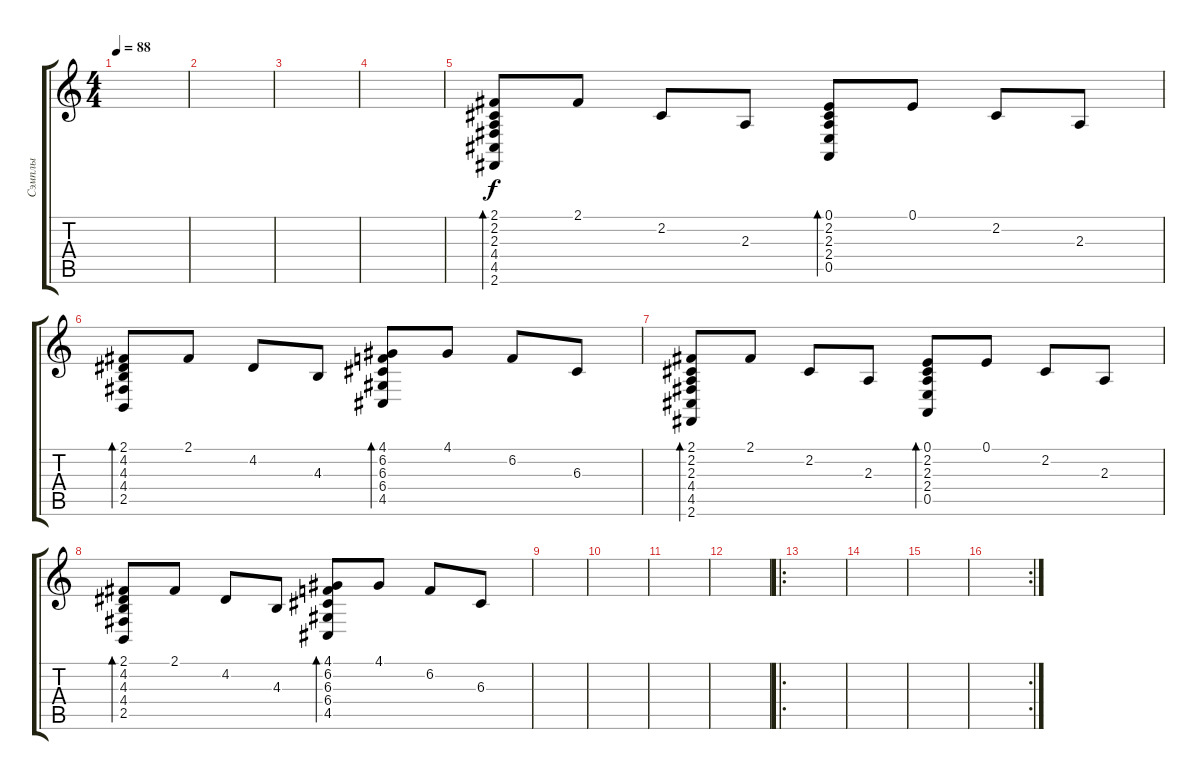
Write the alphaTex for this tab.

\track ("Сэмплы" "Сэмплы") {instrument pizzicatostrings}
\staff {score tabs}
\tuning (E4 B3 G3 D3 A2 E2) {hide}
\ts (4 4)
\tempo 88
\clef g2
\ks c
|
|
|
|
(2.1 2.2 2.3 4.4 4.5 2.6).8{bd 60 dy f instrument electricpiano2} 2.1.8 2.2.8 2.3.8 (0.1 2.2 2.3 2.4 0.5).8{bd 30} 0.1.8 2.2.8 2.3.8 |
(2.1 4.2 4.3 4.4 2.5).8{bd 30} 2.1.8 4.2.8 4.3.8 (4.1 6.2 6.3 6.4 4.5).8{bd 30} 4.1.8 6.2.8 6.3.8 |
(2.1 2.2 2.3 4.4 4.5 2.6).8{bd 60 instrument electricpiano2} 2.1.8 2.2.8 2.3.8 (0.1 2.2 2.3 2.4 0.5).8{bd 30} 0.1.8 2.2.8 2.3.8 |
(2.1 4.2 4.3 4.4 2.5).8{bd 30} 2.1.8 4.2.8 4.3.8 (4.1 6.2 6.3 6.4 4.5).8{bd 30} 4.1.8 6.2.8 6.3.8 |
|
|
|
|
\ro
|
|
|
\rc 2
